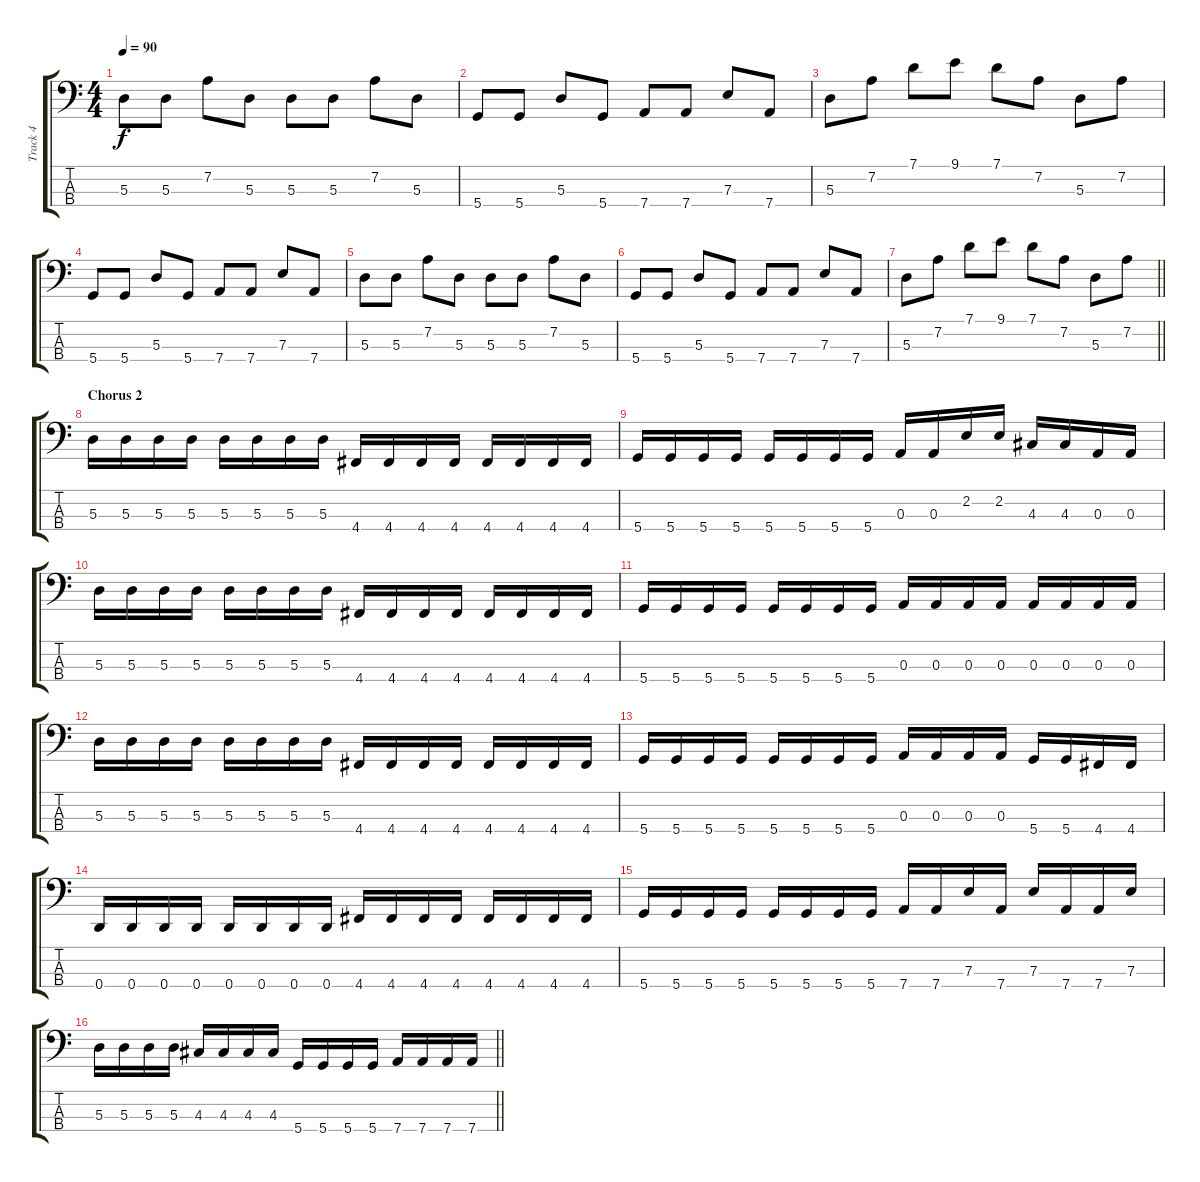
\track ("Track 4" "Track 4") {instrument electricbassfinger}
\staff {score tabs}
\tuning (G2 D2 A1 D1) {hide}
\ts (4 4)
\tempo 90
\clef f4
\ks c
5.3.8{dy f} 5.3.8 7.2.8 5.3.8 5.3.8 5.3.8 7.2.8 5.3.8 |
5.4.8 5.4.8 5.3.8 5.4.8 7.4.8 7.4.8 7.3.8 7.4.8 |
5.3.8 7.2.8 7.1.8 9.1.8 7.1.8 7.2.8 5.3.8 7.2.8 |
5.4.8 5.4.8 5.3.8 5.4.8 7.4.8 7.4.8 7.3.8 7.4.8 |
5.3.8 5.3.8 7.2.8 5.3.8 5.3.8 5.3.8 7.2.8 5.3.8 |
5.4.8 5.4.8 5.3.8 5.4.8 7.4.8 7.4.8 7.3.8 7.4.8 |
\barLineRight lightlight
5.3.8 7.2.8 7.1.8 9.1.8 7.1.8 7.2.8 5.3.8 7.2.8 |
\section ("" "Chorus 2")
5.3.16 5.3.16 5.3.16 5.3.16 5.3.16 5.3.16 5.3.16 5.3.16 4.4.16 4.4.16 4.4.16 4.4.16 4.4.16 4.4.16 4.4.16 4.4.16 |
5.4.16 5.4.16 5.4.16 5.4.16 5.4.16 5.4.16 5.4.16 5.4.16 0.3.16 0.3.16 2.2.16 2.2.16 4.3.16 4.3.16 0.3.16 0.3.16 |
5.3.16 5.3.16 5.3.16 5.3.16 5.3.16 5.3.16 5.3.16 5.3.16 4.4.16 4.4.16 4.4.16 4.4.16 4.4.16 4.4.16 4.4.16 4.4.16 |
5.4.16 5.4.16 5.4.16 5.4.16 5.4.16 5.4.16 5.4.16 5.4.16 0.3.16 0.3.16 0.3.16 0.3.16 0.3.16 0.3.16 0.3.16 0.3.16 |
5.3.16 5.3.16 5.3.16 5.3.16 5.3.16 5.3.16 5.3.16 5.3.16 4.4.16 4.4.16 4.4.16 4.4.16 4.4.16 4.4.16 4.4.16 4.4.16 |
5.4.16 5.4.16 5.4.16 5.4.16 5.4.16 5.4.16 5.4.16 5.4.16 0.3.16 0.3.16 0.3.16 0.3.16 5.4.16 5.4.16 4.4.16 4.4.16 |
0.4.16 0.4.16 0.4.16 0.4.16 0.4.16 0.4.16 0.4.16 0.4.16 4.4.16 4.4.16 4.4.16 4.4.16 4.4.16 4.4.16 4.4.16 4.4.16 |
5.4.16 5.4.16 5.4.16 5.4.16 5.4.16 5.4.16 5.4.16 5.4.16 7.4.16 7.4.16 7.3.16 7.4.16 7.3.16 7.4.16 7.4.16 7.3.16 |
\barLineRight lightlight
5.3.16 5.3.16 5.3.16 5.3.16 4.3.16 4.3.16 4.3.16 4.3.16 5.4.16 5.4.16 5.4.16 5.4.16 7.4.16 7.4.16 7.4.16 7.4.16
